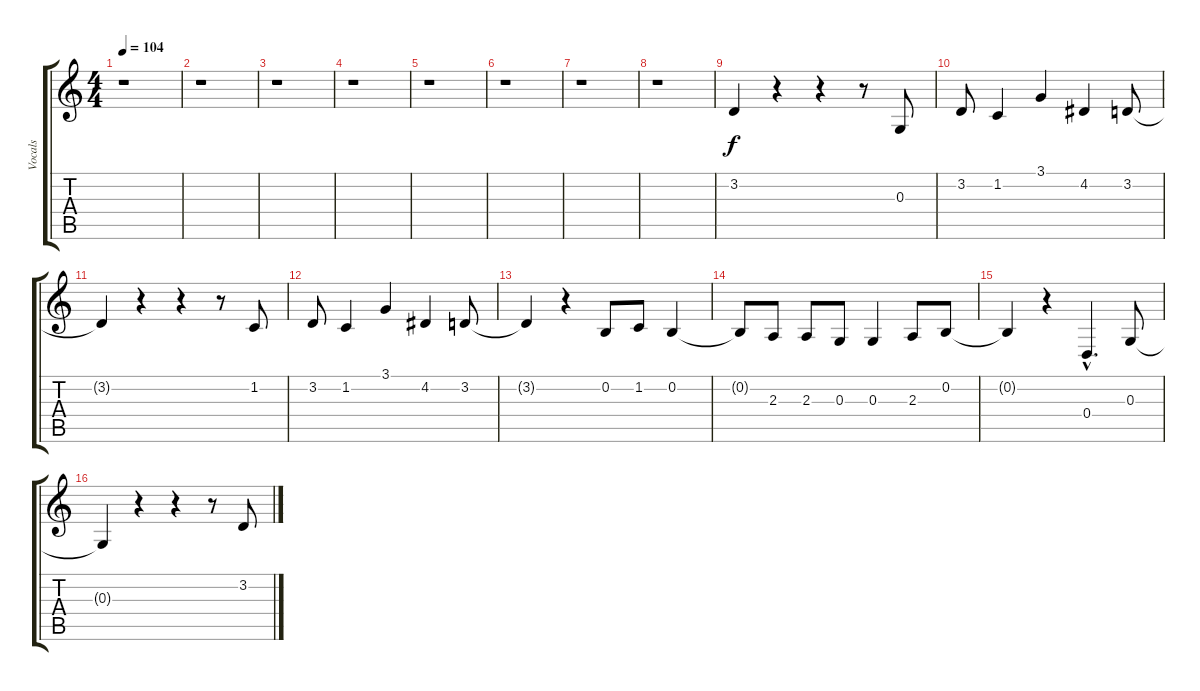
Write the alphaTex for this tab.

\track ("Vocals" "Vocals") {instrument stringensemble1}
\staff {score tabs}
\tuning (E4 B3 G3 D3 A2 E2) {hide}
\ts (4 4)
\tempo 104
\clef g2
\ks c
r.1{dy f instrument stringensemble1} |
r.1 |
r.1 |
r.1 |
r.1 |
r.1 |
r.1 |
r.1 |
3.2.4 r.4 r.4 r.8 0.3.8 |
3.2.8 1.2.4 3.1.4 4.2.4 3.2.8 |
3.2{t}.4 r.4 r.4 r.8 1.2.8 |
3.2.8 1.2.4 3.1.4 4.2.4 3.2.8 |
3.2{t}.4 r.4 0.2.8 1.2.8 0.2.4 |
0.2{t}.8 2.3.8 2.3.8 0.3.8 0.3.4 2.3.8 0.2.8 |
0.2{t}.4 r.4 0.4{hac}.4{d} 0.3.8 |
0.3{t}.4 r.4 r.4 r.8 3.2.8
